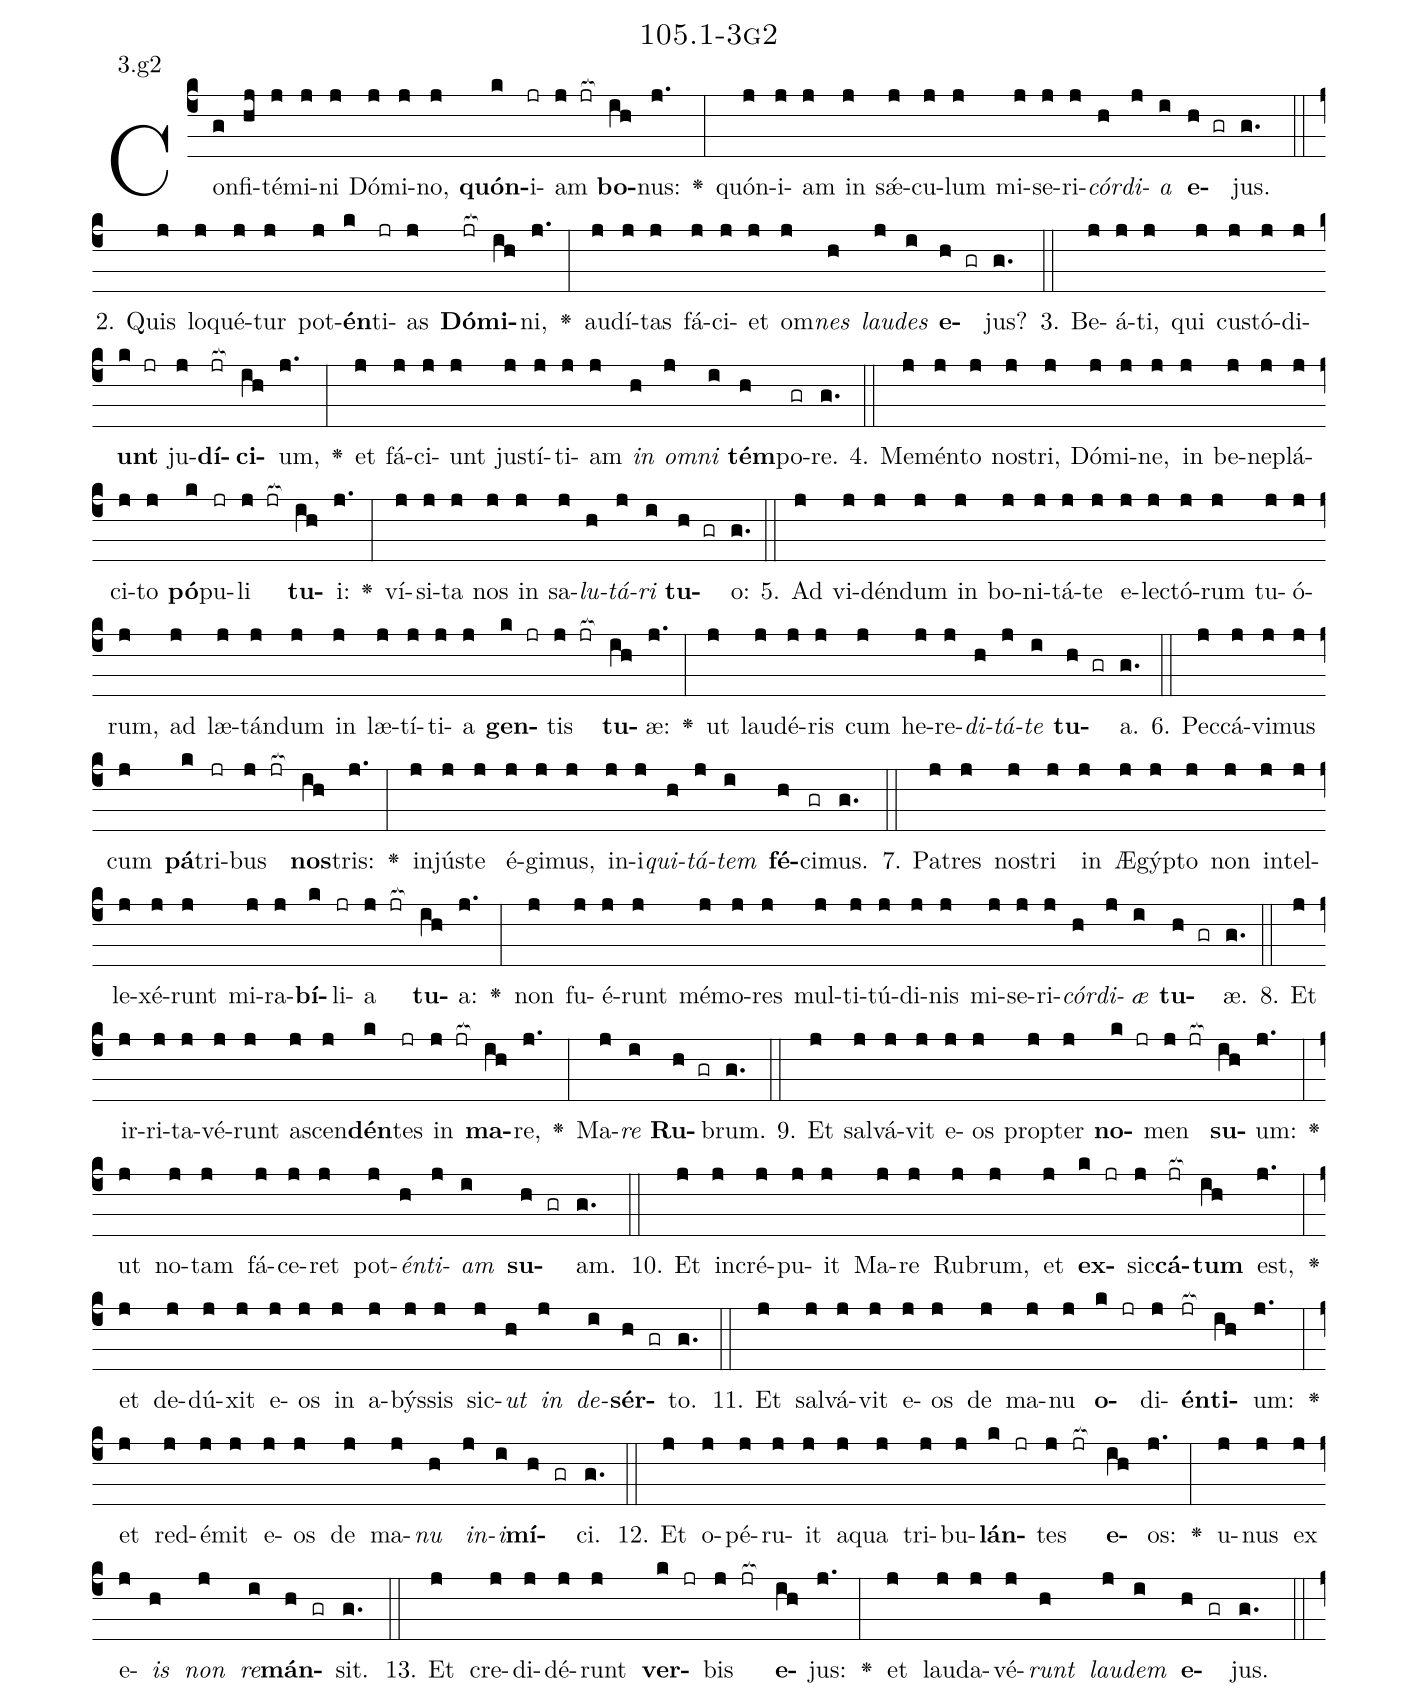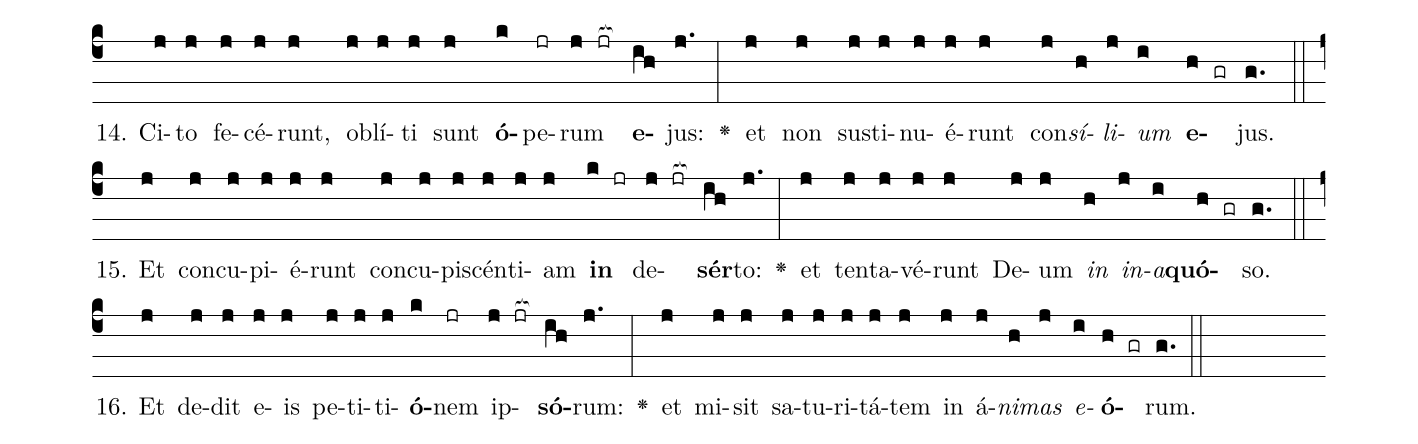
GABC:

name: 105.1-3g2;
annotation: 3.g2;
%%
(c4)Con(g)fi(hj)té(j)mi(j)ni(j) Dó(j)mi(j)no,(j) <b>quón</b>(k)i(jr)am(j jr[ocb:1{]) <b>bo</b>(ih[ocb:0}])nus:(j.) <v>\greheightstar</v>(:) quón(j)i(j)am(j) in(j) sǽ(j)cu(j)lum(j) mi(j)se(j)ri(j)<i>cór</i>(h)<i>di</i>(j)<i>a</i>(i) <b>e</b>(h gr)jus.(g.) (::)
2. Quis(j) lo(j)qué(j)tur(j) pot(j)<b>én</b>(k)ti(jr)as(j) <b>Dó</b>(jr[ocb:1{])<b>mi</b>(ih[ocb:0}])ni,(j.) <v>\greheightstar</v>(:) au(j)dí(j)tas(j) fá(j)ci(j)et(j) om(j)<i>nes</i>(h) <i>lau</i>(j)<i>des</i>(i) <b>e</b>(h gr)jus?(g.) (::)
3. Be(j)á(j)ti,(j) qui(j) cus(j)tó(j)di(j)<b>unt</b>(k jr) ju(j)<b>dí</b>(jr[ocb:1{])<b>ci</b>(ih[ocb:0}])um,(j.) <v>\greheightstar</v>(:) et(j) fá(j)ci(j)unt(j) jus(j)tí(j)ti(j)am(j) <i>in</i>(h) <i>om</i>(j)<i>ni</i>(i) <b>tém</b>(h)po(gr)re.(g.) (::)
4. Me(j)mén(j)to(j) nos(j)tri,(j) Dó(j)mi(j)ne,(j) in(j) be(j)ne(j)plá(j)ci(j)to(j) <b>pó</b>(k)pu(jr)li(j jr[ocb:1{]) <b>tu</b>(ih[ocb:0}])i:(j.) <v>\greheightstar</v>(:) ví(j)si(j)ta(j) nos(j) in(j) sa(j)<i>lu</i>(h)<i>tá</i>(j)<i>ri</i>(i) <b>tu</b>(h gr)o:(g.) (::)
5. Ad(j) vi(j)dén(j)dum(j) in(j) bo(j)ni(j)tá(j)te(j) e(j)lec(j)tó(j)rum(j) tu(j)ó(j)rum,(j) ad(j) læ(j)tán(j)dum(j) in(j) læ(j)tí(j)ti(j)a(j) <b>gen</b>(k jr)tis(j jr[ocb:1{]) <b>tu</b>(ih[ocb:0}])æ:(j.) <v>\greheightstar</v>(:) ut(j) lau(j)dé(j)ris(j) cum(j) he(j)re(j)<i>di</i>(h)<i>tá</i>(j)<i>te</i>(i) <b>tu</b>(h gr)a.(g.) (::)
6. Pec(j)cá(j)vi(j)mus(j) cum(j) <b>pá</b>(k)tri(jr)bus(j jr[ocb:1{]) <b>nos</b>(ih[ocb:0}])tris:(j.) <v>\greheightstar</v>(:) in(j)jús(j)te(j) é(j)gi(j)mus,(j) in(j)i(j)<i>qui</i>(h)<i>tá</i>(j)<i>tem</i>(i) <b>fé</b>(h)ci(gr)mus.(g.) (::)
7. Pa(j)tres(j) nos(j)tri(j) in(j) Æ(j)gýp(j)to(j) non(j) in(j)tel(j)le(j)xé(j)runt(j) mi(j)ra(j)<b>bí</b>(k)li(jr)a(j jr[ocb:1{]) <b>tu</b>(ih[ocb:0}])a:(j.) <v>\greheightstar</v>(:) non(j) fu(j)é(j)runt(j) mé(j)mo(j)res(j) mul(j)ti(j)tú(j)di(j)nis(j) mi(j)se(j)ri(j)<i>cór</i>(h)<i>di</i>(j)<i>æ</i>(i) <b>tu</b>(h gr)æ.(g.) (::)
8. Et(j) ir(j)ri(j)ta(j)vé(j)runt(j) a(j)scen(j)<b>dén</b>(k)tes(jr) in(j jr[ocb:1{]) <b>ma</b>(ih[ocb:0}])re,(j.) <v>\greheightstar</v>(:) Ma(j)<i>re</i>(i) <b>Ru</b>(h gr)brum.(g.) (::)
9. Et(j) sal(j)vá(j)vit(j) e(j)os(j) prop(j)ter(j) <b>no</b>(k jr)men(j jr[ocb:1{]) <b>su</b>(ih[ocb:0}])um:(j.) <v>\greheightstar</v>(:) ut(j) no(j)tam(j) fá(j)ce(j)ret(j) pot(j)<i>én</i>(h)<i>ti</i>(j)<i>am</i>(i) <b>su</b>(h gr)am.(g.) (::)
10. Et(j) in(j)cré(j)pu(j)it(j) Ma(j)re(j) Ru(j)brum,(j) et(j) <b>ex</b>(k jr)sic(j)<b>cá</b>(jr[ocb:1{])<b>tum</b>(ih[ocb:0}]) est,(j.) <v>\greheightstar</v>(:) et(j) de(j)dú(j)xit(j) e(j)os(j) in(j) a(j)býs(j)sis(j) sic(j)<i>ut</i>(h) <i>in</i>(j) <i>de</i>(i)<b>sér</b>(h gr)to.(g.) (::)
11. Et(j) sal(j)vá(j)vit(j) e(j)os(j) de(j) ma(j)nu(j) <b>o</b>(k jr)di(j)<b>én</b>(jr[ocb:1{])<b>ti</b>(ih[ocb:0}])um:(j.) <v>\greheightstar</v>(:) et(j) red(j)é(j)mit(j) e(j)os(j) de(j) ma(j)<i>nu</i>(h) <i>in</i>(j)<i>i</i>(i)<b>mí</b>(h gr)ci.(g.) (::)
12. Et(j) o(j)pé(j)ru(j)it(j) a(j)qua(j) tri(j)bu(j)<b>lán</b>(k jr)tes(j jr[ocb:1{]) <b>e</b>(ih[ocb:0}])os:(j.) <v>\greheightstar</v>(:) u(j)nus(j) ex(j) e(j)<i>is</i>(h) <i>non</i>(j) <i>re</i>(i)<b>mán</b>(h gr)sit.(g.) (::)
13. Et(j) cre(j)di(j)dé(j)runt(j) <b>ver</b>(k jr)bis(j jr[ocb:1{]) <b>e</b>(ih[ocb:0}])jus:(j.) <v>\greheightstar</v>(:) et(j) lau(j)da(j)vé(j)<i>runt</i>(h) <i>lau</i>(j)<i>dem</i>(i) <b>e</b>(h gr)jus.(g.) (::)
14. Ci(j)to(j) fe(j)cé(j)runt,(j) ob(j)lí(j)ti(j) sunt(j) <b>ó</b>(k)pe(jr)rum(j jr[ocb:1{]) <b>e</b>(ih[ocb:0}])jus:(j.) <v>\greheightstar</v>(:) et(j) non(j) sus(j)ti(j)nu(j)é(j)runt(j) con(j)<i>sí</i>(h)<i>li</i>(j)<i>um</i>(i) <b>e</b>(h gr)jus.(g.) (::)
15. Et(j) con(j)cu(j)pi(j)é(j)runt(j) con(j)cu(j)pi(j)scén(j)ti(j)am(j) <b>in</b>(k jr) de(j jr[ocb:1{])<b>sér</b>(ih[ocb:0}])to:(j.) <v>\greheightstar</v>(:) et(j) ten(j)ta(j)vé(j)runt(j) De(j)um(j) <i>in</i>(h) <i>in</i>(j)<i>a</i>(i)<b>quó</b>(h gr)so.(g.) (::)
16. Et(j) de(j)dit(j) e(j)is(j) pe(j)ti(j)ti(j)<b>ó</b>(k)nem(jr) ip(j jr[ocb:1{])<b>só</b>(ih[ocb:0}])rum:(j.) <v>\greheightstar</v>(:) et(j) mi(j)sit(j) sa(j)tu(j)ri(j)tá(j)tem(j) in(j) á(j)<i>ni</i>(h)<i>mas</i>(j) <i>e</i>(i)<b>ó</b>(h gr)rum.(g.) (::)
